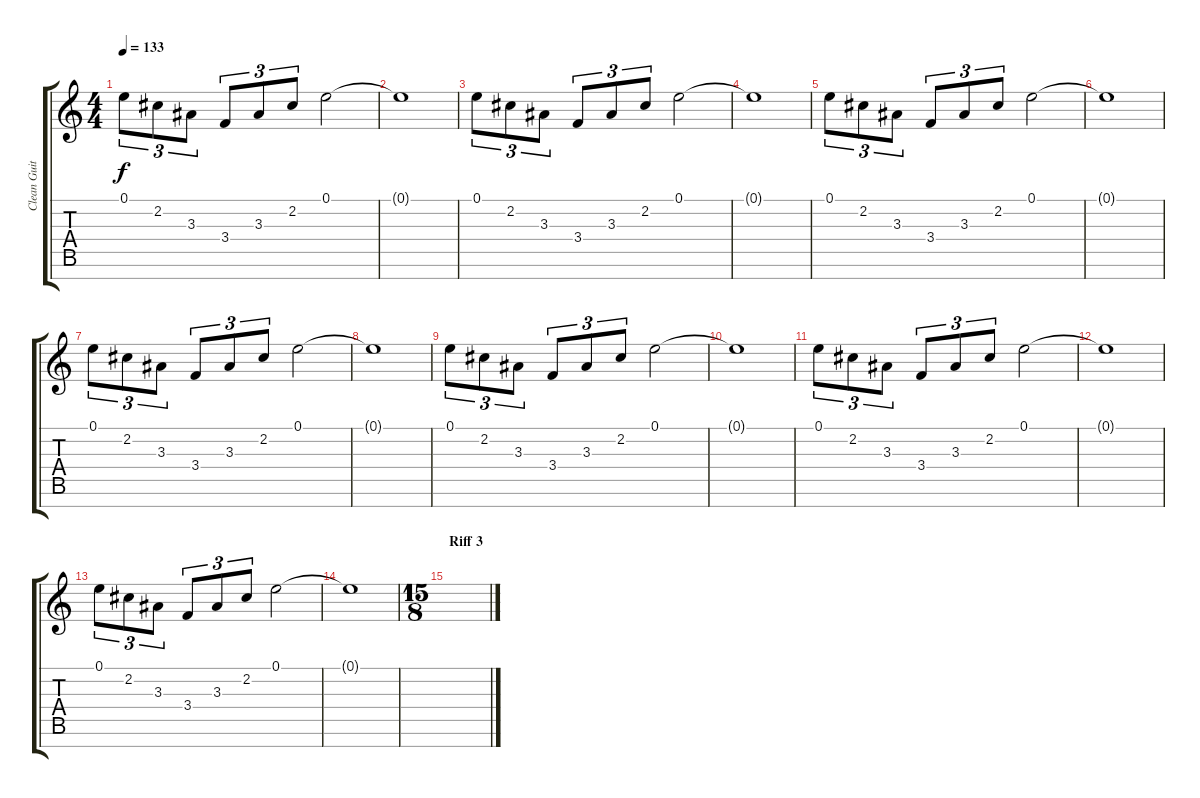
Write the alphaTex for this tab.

\track ("Clean Guitar" "Clean Guit") {instrument electricguitarclean}
\staff {score tabs}
\tuning (E4 B3 G3 D3 A2 E2 B1) {hide}
\ts (4 4)
\tempo 133
\clef g2
\ks c
0.1.8{tu (3 2) dy f} 2.2.8{tu (3 2)} 3.3.8{tu (3 2)} 3.4.8{tu (3 2)} 3.3.8{tu (3 2)} 2.2.8{tu (3 2)} 0.1.2 |
0.1{t}.1 |
0.1.8{tu (3 2)} 2.2.8{tu (3 2)} 3.3.8{tu (3 2)} 3.4.8{tu (3 2)} 3.3.8{tu (3 2)} 2.2.8{tu (3 2)} 0.1.2 |
0.1{t}.1 |
0.1.8{tu (3 2)} 2.2.8{tu (3 2)} 3.3.8{tu (3 2)} 3.4.8{tu (3 2)} 3.3.8{tu (3 2)} 2.2.8{tu (3 2)} 0.1.2 |
0.1{t}.1 |
0.1.8{tu (3 2)} 2.2.8{tu (3 2)} 3.3.8{tu (3 2)} 3.4.8{tu (3 2)} 3.3.8{tu (3 2)} 2.2.8{tu (3 2)} 0.1.2 |
0.1{t}.1 |
0.1.8{tu (3 2)} 2.2.8{tu (3 2)} 3.3.8{tu (3 2)} 3.4.8{tu (3 2)} 3.3.8{tu (3 2)} 2.2.8{tu (3 2)} 0.1.2 |
0.1{t}.1 |
0.1.8{tu (3 2)} 2.2.8{tu (3 2)} 3.3.8{tu (3 2)} 3.4.8{tu (3 2)} 3.3.8{tu (3 2)} 2.2.8{tu (3 2)} 0.1.2 |
0.1{t}.1 |
0.1.8{tu (3 2)} 2.2.8{tu (3 2)} 3.3.8{tu (3 2)} 3.4.8{tu (3 2)} 3.3.8{tu (3 2)} 2.2.8{tu (3 2)} 0.1.2 |
0.1{t}.1 |
\ts (15 8)
\section ("" "Riff 3")
